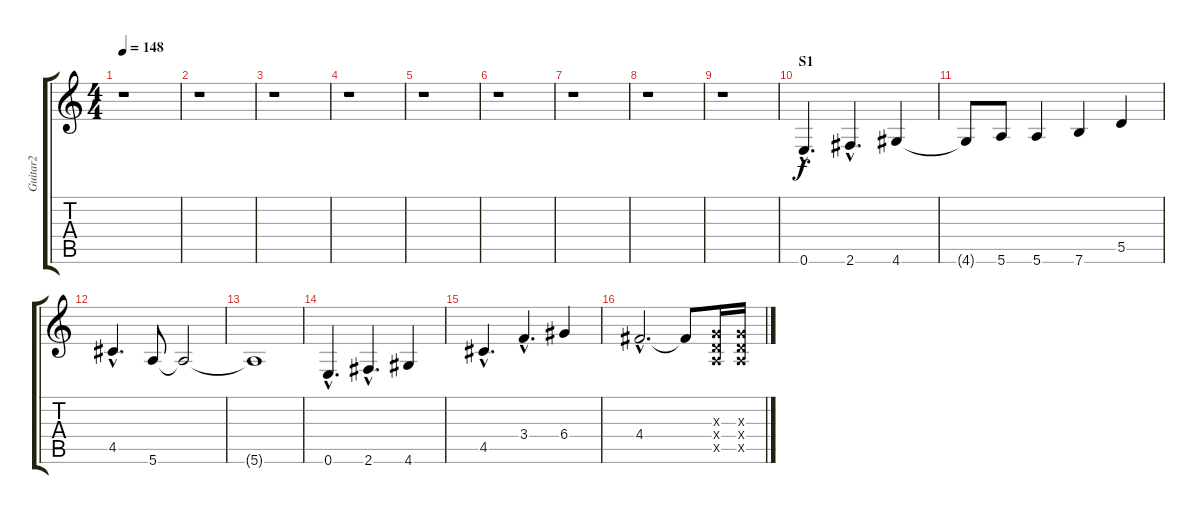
\track ("Guitar2" "Guitar2") {instrument distortionguitar}
\staff {score tabs}
\tuning (E4 B3 G3 D3 A2 E2) {hide}
\ts (4 4)
\tempo 148
\clef g2
\ks c
r.1{dy f} |
r.1 |
r.1 |
r.1 |
r.1 |
r.1 |
r.1 |
r.1 |
r.1 |
\section ("" "S1")
0.6{hac}.4{d} 2.6{hac}.4{d} 4.6.4 |
4.6{t}.8 5.6.8 5.6.4 7.6.4 5.5.4 |
4.5{hac}.4{d} 5.6.8 5.6{t}.2 |
5.6{t}.1 |
0.6{hac}.4{d} 2.6{hac}.4{d} 4.6.4 |
4.5{hac}.4{d} 3.4{hac}.4{d} 6.4.4 |
4.4{hac}.2{d} 4.4{t}.8 (0.3{x} 0.4{x} 0.5{x}).16 (0.3{x} 0.4{x} 0.5{x}).16
